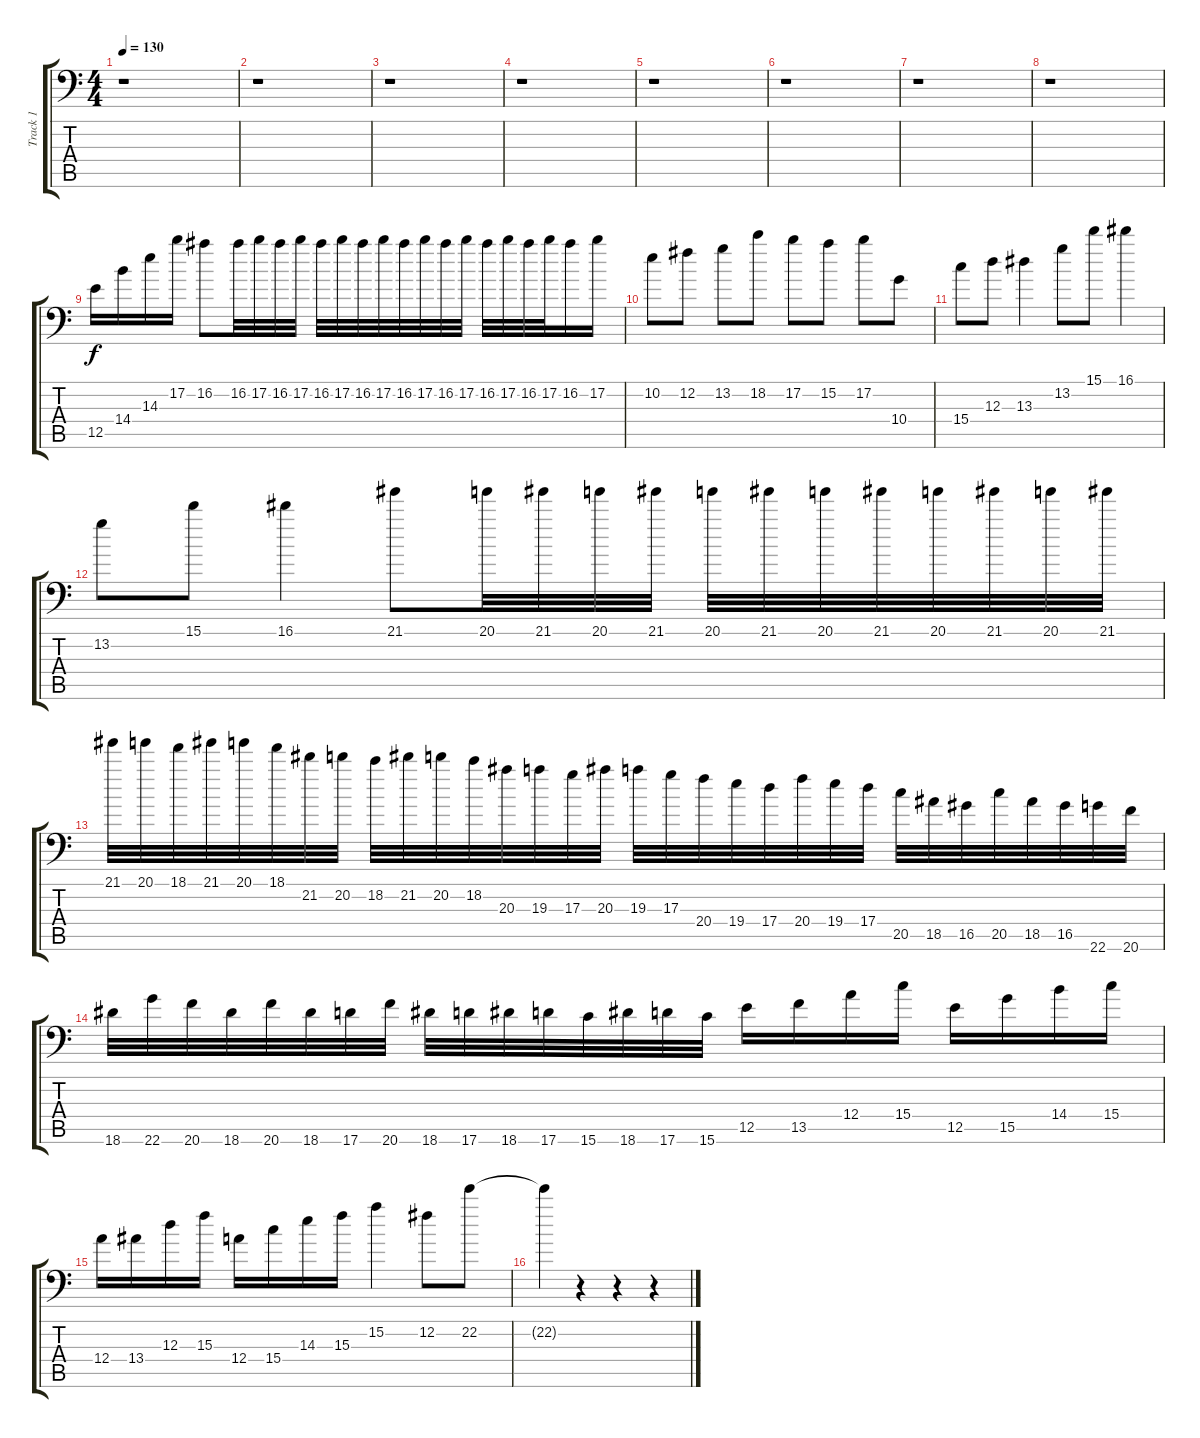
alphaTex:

\track ("Track 1" "Track 1") {instrument distortionguitar}
\staff {score tabs}
\tuning (B3 Gb3 D3 A2 E2 A1) {hide}
\ts (4 4)
\tempo 130
\clef f4
\ks c
r.1{dy f} |
r.1 |
r.1 |
r.1 |
r.1 |
r.1 |
r.1 |
r.1 |
12.5.16 14.4.16 14.3.16 17.2.16 16.2.8 16.2.32 17.2.32 16.2.32 17.2.32 16.2.32 17.2.32 16.2.32 17.2.32 16.2.32 17.2.32 16.2.32 17.2.32 16.2.32 17.2.32 16.2.32 17.2.32 16.2.16 17.2.16 |
10.2.8 12.2.8 13.2.8 18.2.8 17.2.8 15.2.8 17.2.8 10.4.8 |
15.4.8 12.3.8 13.3.4 13.2.8 15.1.8 16.1.4 |
13.2.8 15.1.8 16.1.4 21.1.8 20.1.32 21.1.32 20.1.32 21.1.32 20.1.32 21.1.32 20.1.32 21.1.32 20.1.32 21.1.32 20.1.32 21.1.32 |
21.1.32 20.1.32 18.1.32 21.1.32 20.1.32 18.1.32 21.2.32 20.2.32 18.2.32 21.2.32 20.2.32 18.2.32 20.3.32 19.3.32 17.3.32 20.3.32 19.3.32 17.3.32 20.4.32 19.4.32 17.4.32 20.4.32 19.4.32 17.4.32 20.5.32 18.5.32 16.5.32 20.5.32 18.5.32 16.5.32 22.6.32 20.6.32 |
18.6.32 22.6.32 20.6.32 18.6.32 20.6.32 18.6.32 17.6.32 20.6.32 18.6.32 17.6.32 18.6.32 17.6.32 15.6.32 18.6.32 17.6.32 15.6.32 12.5.16 13.5.16 12.4.16 15.4.16 12.5.16 15.5.16 14.4.16 15.4.16 |
12.4.16 13.4.16 12.3.16 15.3.16 12.4.16 15.4.16 14.3.16 15.3.16 15.2.4 12.2.8 22.2.8 |
22.2{t}.4 r.4 r.4 r.4
